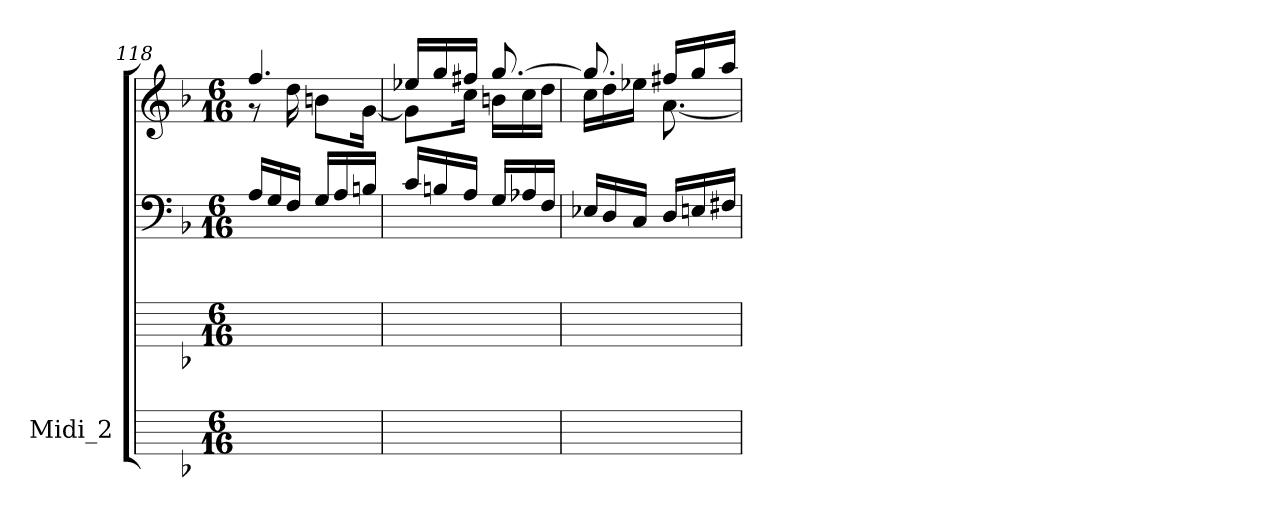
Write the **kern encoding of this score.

**kern	**kern	**kern	**kern
*part1	*part1	*part1	*part1
*staff4	*staff3	*staff2	*staff1
*I"Midi_2	*	*	*
*	*	*clefF4	*clefG2
*k[b-]	*k[b-]	*k[b-]	*k[b-]
*F:	*F:	*F:	*F:
*M6/16	*M6/16	*M6/16	*M6/16
=118	=118	=118	=118
*	*	*^	*^
4.ryy	4.ryy	16ALL	4.ryy	4.ff/	8r
.	.	16G	.	.	.
.	.	16FJJ	.	.	16dd\
.	.	16GLL	.	.	8bnL
.	.	16A	.	.	.
.	.	16BnJJ	.	.	[16gJ
=119	=119	=119	=119	=119	=119
4.ryy	4.ryy	16cLL	4.ryy	16ee-X/LL	8g\L]
.	.	16Bn	.	16gg/	.
.	.	16AJJ	.	16ff#X/JJ	16cc\J
.	.	16GLL	.	[8.gg/	16bn\LL
.	.	16A-X	.	.	16cc\
.	.	16FJJ	.	.	16dd\JJ
!!LO:LB:g=z	!!
=120	=120	=120	=120	=120	=120
4.ryy	4.ryy	16E-XLL	4.ryy	8.gg/]	16cc\LL
.	.	16D	.	.	16dd\
.	.	16CJJ	.	.	16ee-X\JJ
.	.	16DLL	.	16ff#X/LL	[8.a\
.	.	16En	.	16gg/	.
.	.	16F#XJJ	.	16aa/JJ	.
*	*	*v	*v	*	*
*	*	*	*v	*v
=	=	=	=
*-	*-	*-	*-
